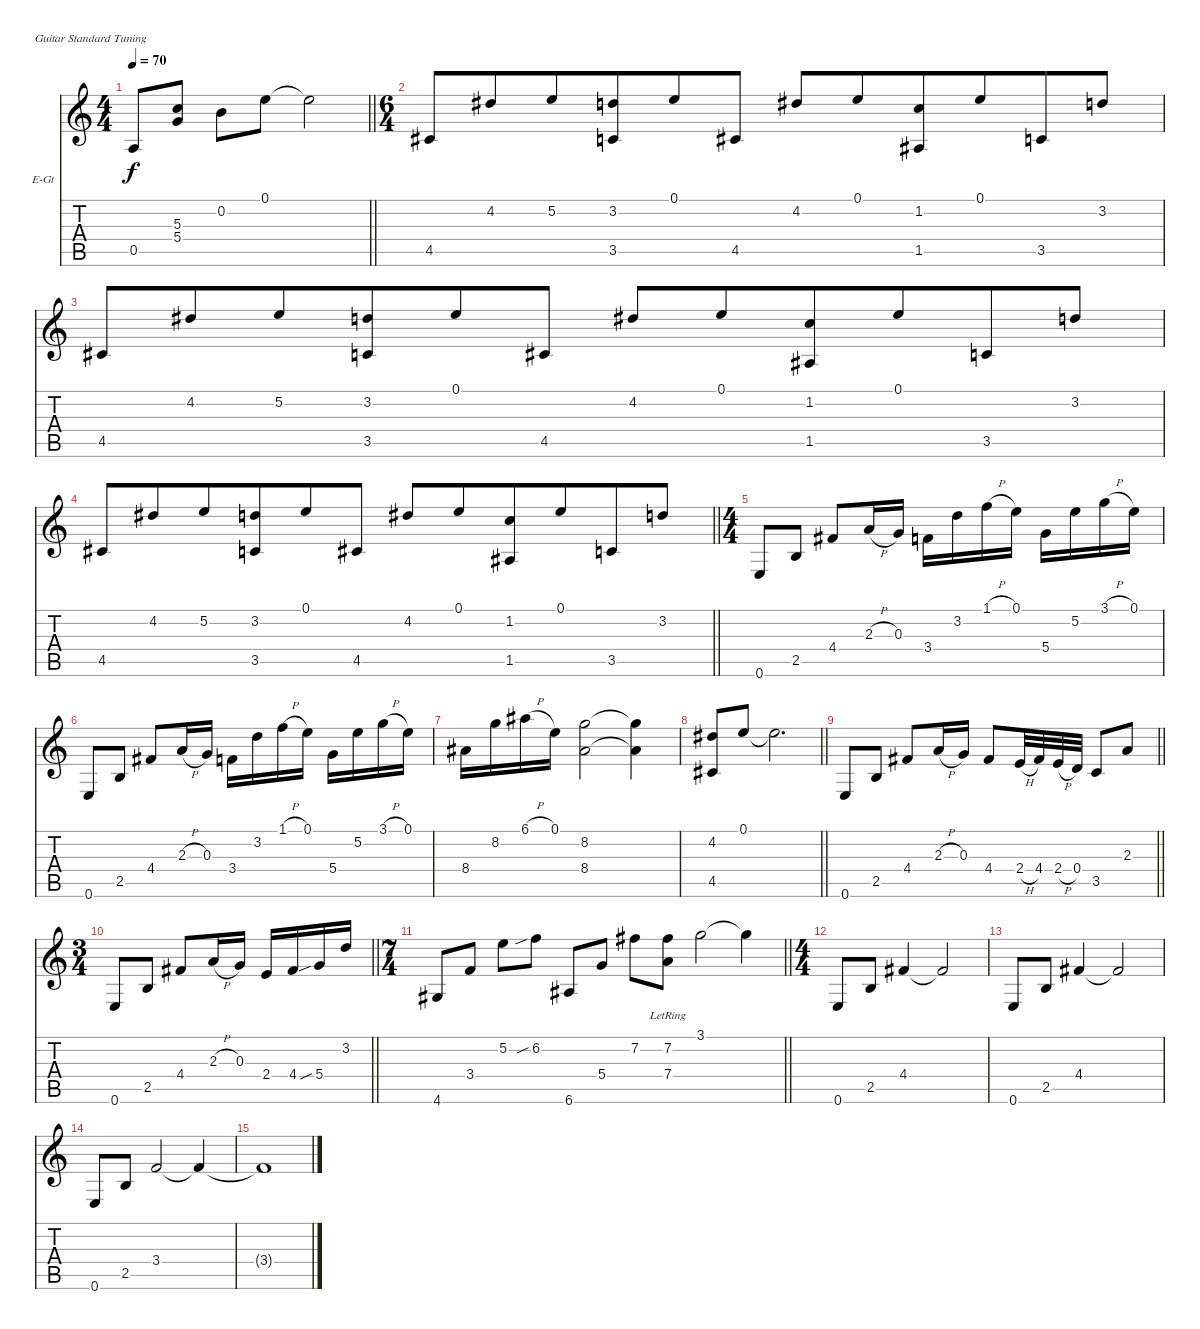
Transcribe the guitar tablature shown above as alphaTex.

\bracketExtendMode nobrackets
\firstSystemTrackNameOrientation horizontal
\otherSystemsTrackNameOrientation horizontal
\track ("Guitare " "E-Gt") {instrument electricguitarjazz}
\staff {score tabs}
\tuning (E4 B3 G3 D3 A2 E2)
\ts (4 4)
\tempo 70
\clef g2
\barLineRight lightlight
\ks c
0.5.8{dy f} (5.3 5.4).8 0.2.8 0.1.8 0.1{t}.2 |
\ts (6 4)
\beaming (8 6 6)
4.5{acc #}.8 4.2{acc #}.8 5.2.8 (3.2 3.5).8 0.1.8 4.5{acc #}.8 4.2{acc #}.8 0.1.8 (1.2 1.5{acc #}).8 0.1.8 3.5.8 3.2.8 |
4.5{acc #}.8 4.2{acc #}.8 5.2.8 (3.2 3.5).8 0.1.8 4.5{acc #}.8 4.2{acc #}.8 0.1.8 (1.2 1.5{acc #}).8 0.1.8 3.5.8 3.2.8 |
\barLineRight lightlight
4.5{acc #}.8 4.2{acc #}.8 5.2.8 (3.2 3.5).8 0.1.8 4.5{acc #}.8 4.2{acc #}.8 0.1.8 (1.2 1.5{acc #}).8 0.1.8 3.5.8 3.2.8 |
\ts (4 4)
\beaming (8 2 2 2 2)
0.6.8 2.5.8 4.4{acc #}.8 2.3{h}.16 0.3.16 3.4.16 3.2.16 1.1{h}.16 0.1.16 5.4.16 5.2.16 3.1{h}.16 0.1.16 |
0.6.8 2.5.8 4.4{acc #}.8 2.3{h}.16 0.3.16 3.4.16 3.2.16 1.1{h}.16 0.1.16 5.4.16 5.2.16 3.1{h}.16 0.1.16 |
8.4{acc #}.16 8.2.16 6.1{h acc #}.16 0.1.16 (8.2 8.4{acc #}).2 (8.2{t} 8.4{t acc #}).4 |
\barLineRight lightlight
(4.2{acc #} 4.5{acc #}).8 0.1.8 0.1{t}.2{d} |
\barLineRight lightlight
0.6.8 2.5.8 4.4{acc #}.8 2.3{h}.16 0.3.16 4.4{acc #}.8 2.4{h}.32 4.4{acc #}.32 2.4{h}.32 0.4.32 3.5.8 2.3.8 |
\ts (3 4)
\beaming (8 2 2 2 2)
\barLineRight lightlight
0.6.8 2.5.8 4.4{acc #}.8 2.3{h}.16 0.3.16 2.4.16 4.4{acc #}.16 5.4{sib}.16 3.2.16 |
\ts (7 4)
\beaming (8 2 2 2 8)
\barLineRight lightlight
4.6{acc #}.8 3.4.8 5.2.8 6.2{sib}.8 6.6{acc #}.8 5.4.8 7.2{acc #}.8 (7.2{lr acc #} 7.4).8 3.1.2 3.1{t}.4 |
\ts (4 4)
\beaming (8 2 2 2 2)
0.6.8 2.5.8 4.4{acc #}.4 4.4{t acc #}.2 |
0.6.8 2.5.8 4.4{acc #}.4 4.4{t acc #}.2 |
0.6.8 2.5.8 3.4.2 3.4{t}.4 |
3.4{t}.1
